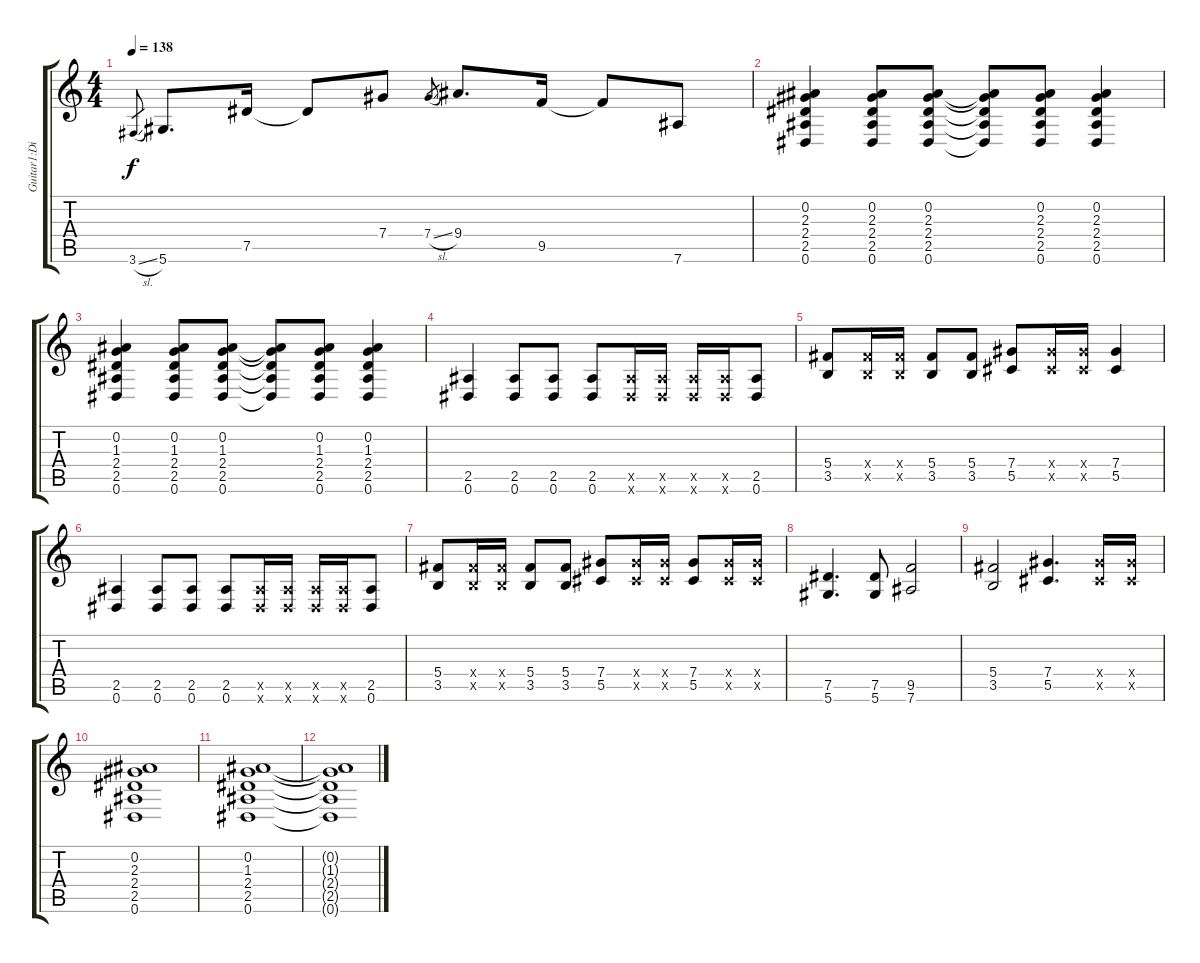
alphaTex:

\track ("Guitar1:Distortion<Half Down>" "Guitar1:Di") {instrument distortionguitar}
\staff {score tabs}
\tuning (Eb4 Bb3 Gb3 Db3 Ab2 Eb2) {hide}
\ts (4 4)
\tempo 138
\clef g2
\ks c
3.6{sl}.8{gr dy f} 5.6.8{d} 7.5.16 7.5{t}.8 7.4.8 7.4{sl}.8{gr} 9.4.8{d} 9.5.16 9.5{t}.8 7.6.8 |
(0.2 2.3 2.4 2.5 0.6).4 (0.2 2.3 2.4 2.5 0.6).8 (0.2 2.3 2.4 2.5 0.6).8 (0.2{t} 2.3{t} 2.4{t} 2.5{t} 0.6{t}).8 (0.2 2.3 2.4 2.5 0.6).8 (0.2 2.3 2.4 2.5 0.6).4 |
(0.2 1.3 2.4 2.5 0.6).4 (0.2 1.3 2.4 2.5 0.6).8 (0.2 1.3 2.4 2.5 0.6).8 (0.2{t} 1.3{t} 2.4{t} 2.5{t} 0.6{t}).8 (0.2 1.3 2.4 2.5 0.6).8 (0.2 1.3 2.4 2.5 0.6).4 |
(2.5 0.6).4 (2.5 0.6).8 (2.5 0.6).8 (2.5 0.6).8 (2.5{x} 0.6{x}).16 (2.5{x} 0.6{x}).16 (2.5{x} 0.6{x}).16 (2.5{x} 0.6{x}).16 (2.5 0.6).8 |
(5.4 3.5).8 (5.4{x} 3.5{x}).16 (5.4{x} 3.5{x}).16 (5.4 3.5).8 (5.4 3.5).8 (7.4 5.5).8 (7.4{x} 5.5{x}).16 (7.4{x} 5.5{x}).16 (7.4 5.5).4 |
(2.5 0.6).4 (2.5 0.6).8 (2.5 0.6).8 (2.5 0.6).8 (2.5{x} 0.6{x}).16 (2.5{x} 0.6{x}).16 (2.5{x} 0.6{x}).16 (2.5{x} 0.6{x}).16 (2.5 0.6).8 |
(5.4 3.5).8 (5.4{x} 3.5{x}).16 (5.4{x} 3.5{x}).16 (5.4 3.5).8 (5.4 3.5).8 (7.4 5.5).8 (7.4{x} 5.5{x}).16 (7.4{x} 5.5{x}).16 (7.4 5.5).8 (7.4{x} 5.5{x}).16 (7.4{x} 5.5{x}).16 |
(7.5 5.6).4{d} (7.5 5.6).8 (9.5 7.6).2 |
(5.4 3.5).2 (7.4 5.5).4{d} (7.4{x} 5.5{x}).16 (7.4{x} 5.5{x}).16 |
(0.2 2.3 2.4 2.5 0.6).1 |
(0.2 1.3 2.4 2.5 0.6).1 |
(0.2{t} 1.3{t} 2.4{t} 2.5{t} 0.6{t}).1
